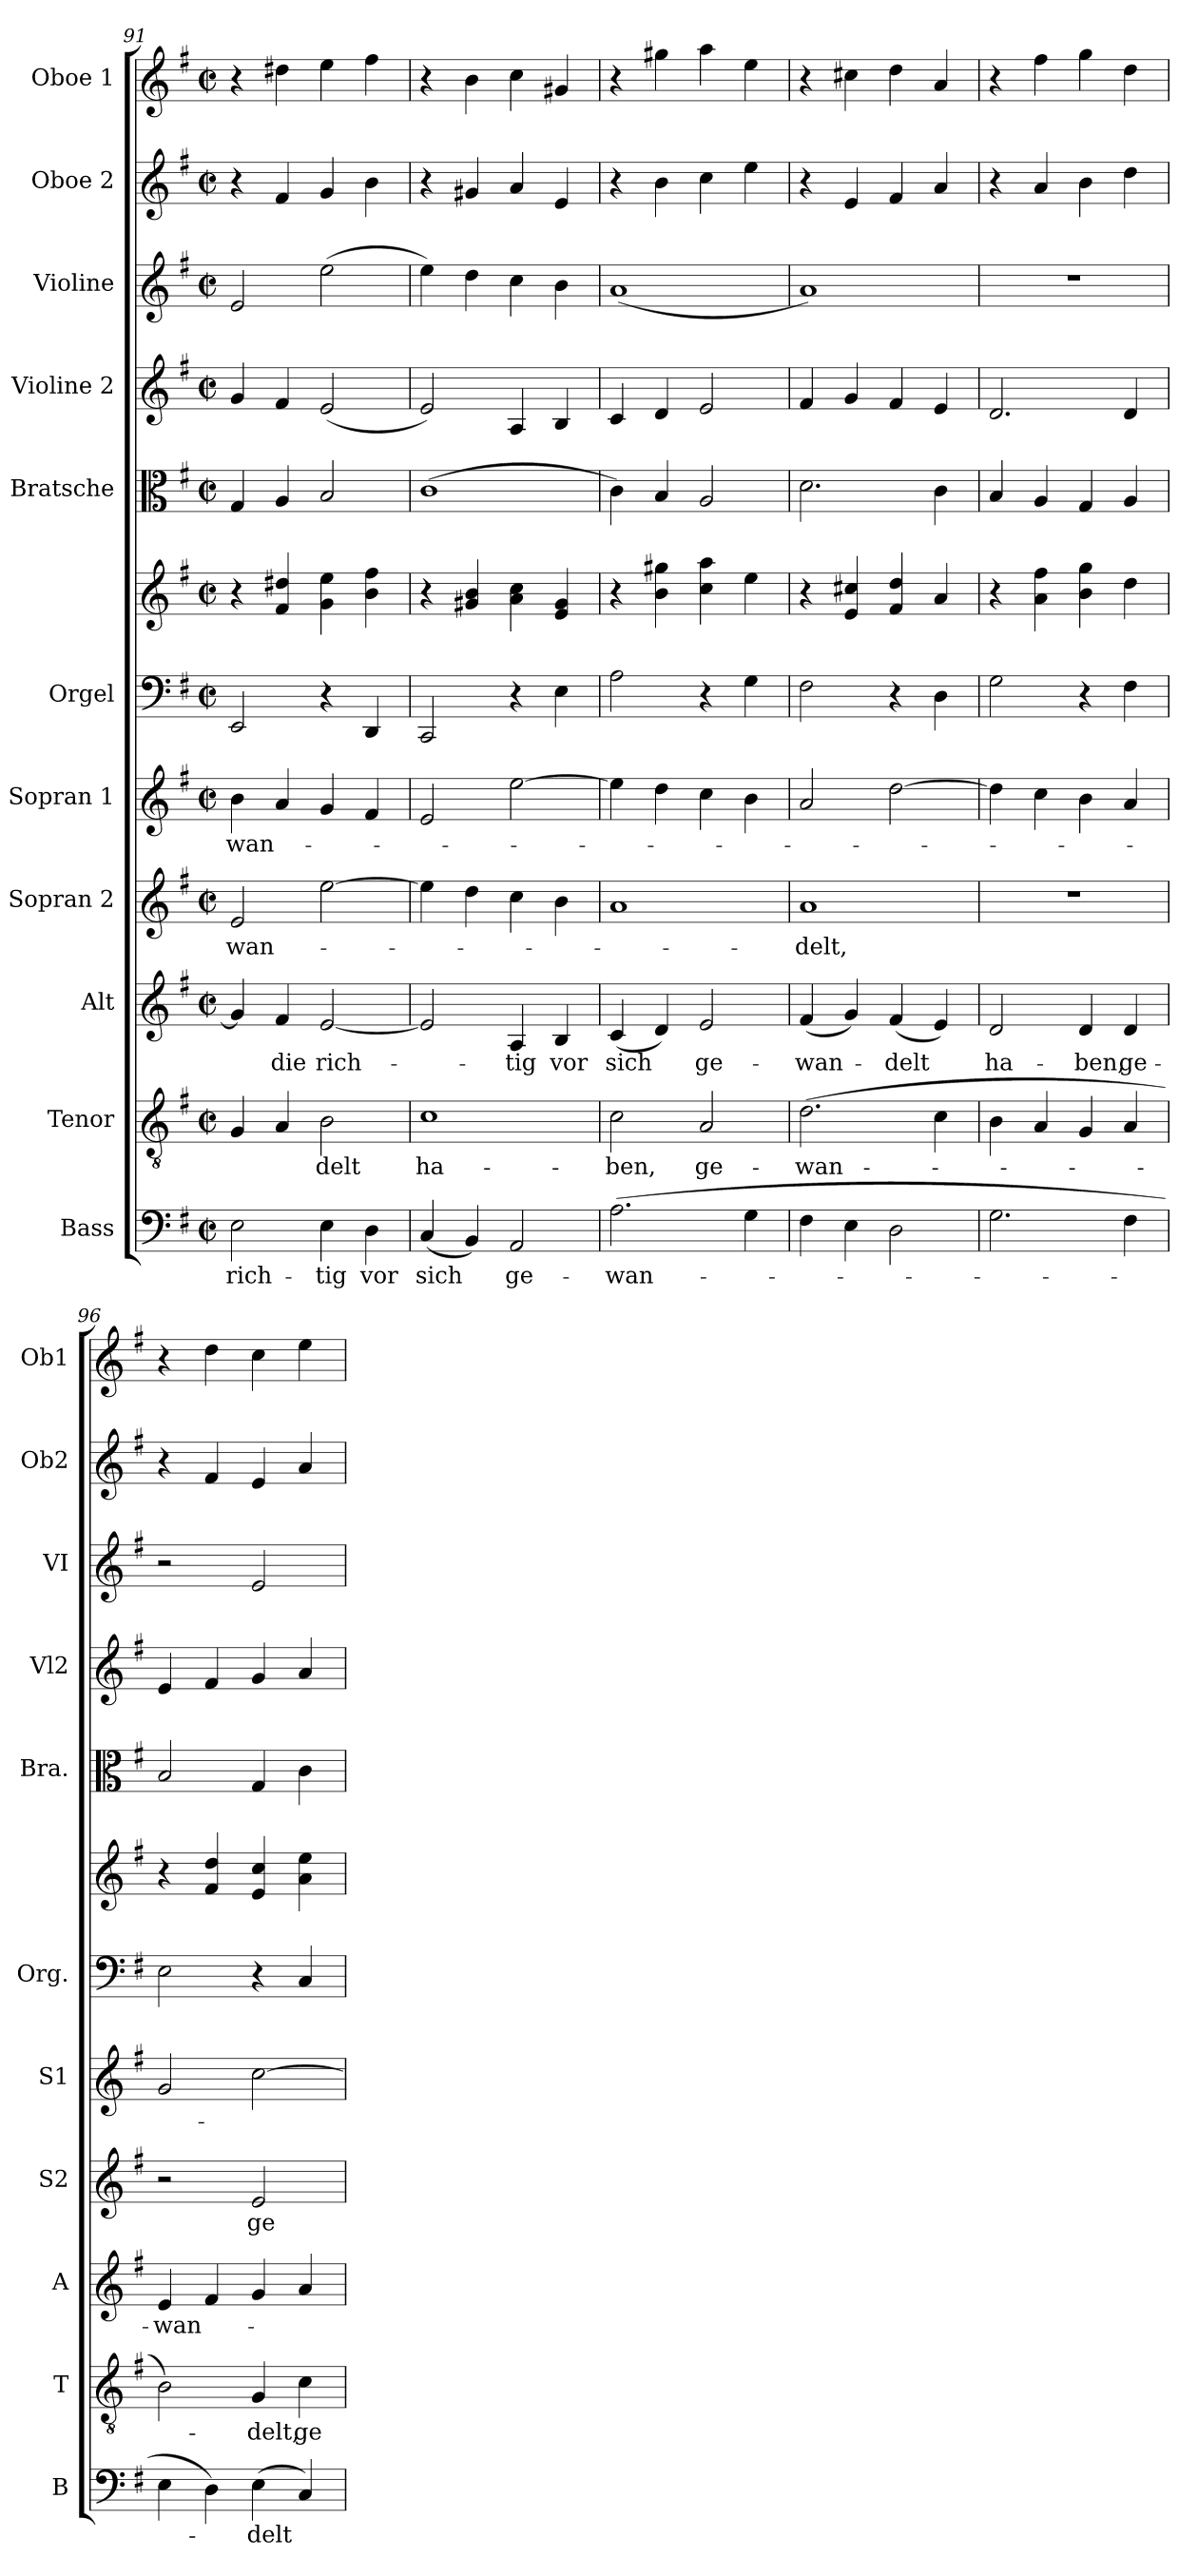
**kern	**text	**kern	**text	**kern	**text	**kern	**text	**kern	**text	**kern	**kern	**kern	**kern	**kern	**kern	**kern
*part11	*part11	*part10	*part10	*part9	*part9	*part8	*part8	*part7	*part7	*part6	*part6	*part5	*part4	*part3	*part2	*part1
*staff12	*staff12	*staff11	*staff11	*staff10	*staff10	*staff9	*staff9	*staff8	*staff8	*staff7	*staff6	*staff5	*staff4	*staff3	*staff2	*staff1
*I"Bass	*	*I"Tenor	*	*I"Alt	*	*I"Sopran 2	*	*I"Sopran 1	*	*I"Orgel	*	*I"Bratsche	*I"Violine 2	*I"Violine	*I"Oboe 2	*I"Oboe 1
*I'B	*	*I'T	*	*I'A	*	*I'S2	*	*I'S1	*	*I'Org.	*	*I'Bra.	*I'Vl2	*I'VI	*I'Ob2	*I'Ob1
*clefF4	*	*clefGv2	*	*clefG2	*	*clefG2	*	*clefG2	*	*clefF4	*clefG2	*clefC3	*clefG2	*clefG2	*clefG2	*clefG2
*k[f#]	*	*k[f#]	*	*k[f#]	*	*k[f#]	*	*k[f#]	*	*k[f#]	*k[f#]	*k[f#]	*k[f#]	*k[f#]	*k[f#]	*k[f#]
*M2/2	*	*M2/2	*	*M2/2	*	*M2/2	*	*M2/2	*	*M2/2	*M2/2	*M2/2	*M2/2	*M2/2	*M2/2	*M2/2
*met(c|)	*	*met(c|)	*	*met(c|)	*	*met(c|)	*	*met(c|)	*	*met(c|)	*met(c|)	*met(c|)	*met(c|)	*met(c|)	*met(c|)	*met(c|)
=91	=91	=91	=91	=91	=91	=91	=91	=91	=91	=91	=91	=91	=91	=91	=91	=91
!	!LO:LY:b	!	!	!	!	!	!LO:LY:b	!	!LO:LY:b	!	!	!	!	!	!	!
2E\	rich-	4G/	.	4g/]	.	2e/	-wan-	4b\	-wan-	2EE/	4r	4G/	4g/	2e/	4r	4r
!	!	!	!	!	!LO:LY:b	!	!	!	!	!	!	!	!	!	!	!
.	.	4A/	.	4f#/	die	.	.	4a/	.	.	4f#/ 4dd#X/	4A/	4f#/	.	4f#/	4dd#X\
!	!LO:LY:b	!	!LO:LY:b	!	!LO:LY:b	!	!	!	!	!	!	!	!	!	!	!
4E\	-tig	2B\	-delt	[2e/	rich-	[2ee\	.	4g/	.	4r	4g\ 4ee\	2B/	(2e/	(2ee\	4g/	4ee\
!	!LO:LY:b	!	!	!	!	!	!	!	!	!	!	!	!	!	!	!
4D\	vor	.	.	.	.	.	.	4f#/	.	4DD/	4b\ 4ff#\	.	.	.	4b\	4ff#\
=92	=92	=92	=92	=92	=92	=92	=92	=92	=92	=92	=92	=92	=92	=92	=92	=92
!	!LO:LY:b	!	!LO:LY:b	!	!	!	!	!	!	!	!	!	!	!	!	!
(4C/	sich	1c	ha-	2e/]	.	4ee\]	.	2e/	.	2CC/	4r	(1c	2e/)	4ee\)	4r	4r
4BB/)	.	.	.	.	.	4dd\	.	.	.	.	4g#X/ 4b/	.	.	4dd\	4g#X/	4b\
!	!LO:LY:b	!	!	!	!LO:LY:b	!	!	!	!	!	!	!	!	!	!	!
2AA/	ge-	.	.	4A/	-tig	4cc\	.	[2ee\	.	4r	4a\ 4cc\	.	4A/	4cc\	4a/	4cc\
!	!	!	!	!	!LO:LY:b	!	!	!	!	!	!	!	!	!	!	!
.	.	.	.	4B/	vor	4b\	.	.	.	4E\	4e/ 4g#/	.	4B/	4b\	4e/	4g#X/
=93	=93	=93	=93	=93	=93	=93	=93	=93	=93	=93	=93	=93	=93	=93	=93	=93
!	!LO:LY:b	!	!LO:LY:b	!	!LO:LY:b	!	!	!	!	!	!	!	!	!	!	!
(2.A\	-wan-	2c\	-ben,	(4c/	sich	1a	.	4ee\]	.	2A\	4r	4c\)	4c/	(1a	4r	4r
.	.	.	.	4d/)	.	.	.	4dd\	.	.	4b\ 4gg#X\	4B/	4d/	.	4b\	4gg#X\
!	!	!	!LO:LY:b	!	!LO:LY:b	!	!	!	!	!	!	!	!	!	!	!
.	.	2A/	ge-	2e/	ge-	.	.	4cc\	.	4r	4cc\ 4aa\	2A/	2e/	.	4cc\	4aa\
4G\	.	.	.	.	.	.	.	4b\	.	4G\	4ee\	.	.	.	4ee\	4ee\
!!LO:PB:g=z
=94	=94	=94	=94	=94	=94	=94	=94	=94	=94	=94	=94	=94	=94	=94	=94	=94
!	!	!	!LO:LY:b	!	!LO:LY:b	!	!LO:LY:b	!	!	!	!	!	!	!	!	!
4F#\	.	(2.d\	-wan-	(4f#/	-wan-	1a	-delt,	2a/	.	2F#\	4r	2.d\	4f#/	1a)	4r	4r
4E\	.	.	.	4g/)	.	.	.	.	.	.	4e/ 4cc#X/	.	4g/	.	4e/	4cc#X\
!	!	!	!	!	!LO:LY:b	!	!	!	!	!	!	!	!	!	!	!
2D\	.	.	.	(4f#/	-delt	.	.	[2dd\	.	4r	4f#/ 4dd/	.	4f#/	.	4f#/	4dd\
.	.	4c\	.	4e/)	.	.	.	.	.	4D\	4a/	4c\	4e/	.	4a/	4a/
=95	=95	=95	=95	=95	=95	=95	=95	=95	=95	=95	=95	=95	=95	=95	=95	=95
!	!	!	!	!	!LO:LY:b	!	!	!	!	!	!	!	!	!	!	!
2.G\	.	4B\	.	2d/	ha-	1r	.	4dd\]	.	2G\	4r	4B/	2.d/	1r	4r	4r
.	.	4A/	.	.	.	.	.	4cc\	.	.	4a\ 4ff#\	4A/	.	.	4a/	4ff#\
!	!	!	!	!	!LO:LY:b	!	!	!	!	!	!	!	!	!	!	!
.	.	4G/	.	4d/	-ben,	.	.	4b\	.	4r	4b\ 4gg\	4G/	.	.	4b\	4gg\
!	!	!	!	!	!LO:LY:b	!	!	!	!	!	!	!	!	!	!	!
4F#\	.	4A/	.	4d/	ge-	.	.	4a/	.	4F#\	4dd\	4A/	4d/	.	4dd\	4dd\
=96	=96	=96	=96	=96	=96	=96	=96	=96	=96	=96	=96	=96	=96	=96	=96	=96
!	!	!	!	!	!LO:LY:b	!	!	!	!	!	!	!	!	!	!	!
4E\	.	2B\)	.	4e/	-wan-	2r	.	2g/	.	2E\	4r	2B/	4e/	2r	4r	4r
4D\)	.	.	.	4f#/	.	.	.	.	.	.	4f#/ 4dd/	.	4f#/	.	4f#/	4dd\
!	!LO:LY:b	!	!LO:LY:b	!	!	!	!LO:LY:b	!	!	!	!	!	!	!	!	!
(4E\	-delt	4G/	-delt,	4g/	.	2e/	ge-	[2cc\	.	4r	4e/ 4cc/	4G/	4g/	2e/	4e/	4cc\
!	!	!	!LO:LY:b	!	!	!	!	!	!	!	!	!	!	!	!	!
4C/)	.	4c\	ge-	4a/	.	.	.	.	.	4C/	4a\ 4ee\	4c\	4a/	.	4a/	4ee\
=	=	=	=	=	=	=	=	=	=	=	=	=	=	=	=	=
*-	*-	*-	*-	*-	*-	*-	*-	*-	*-	*-	*-	*-	*-	*-	*-	*-
